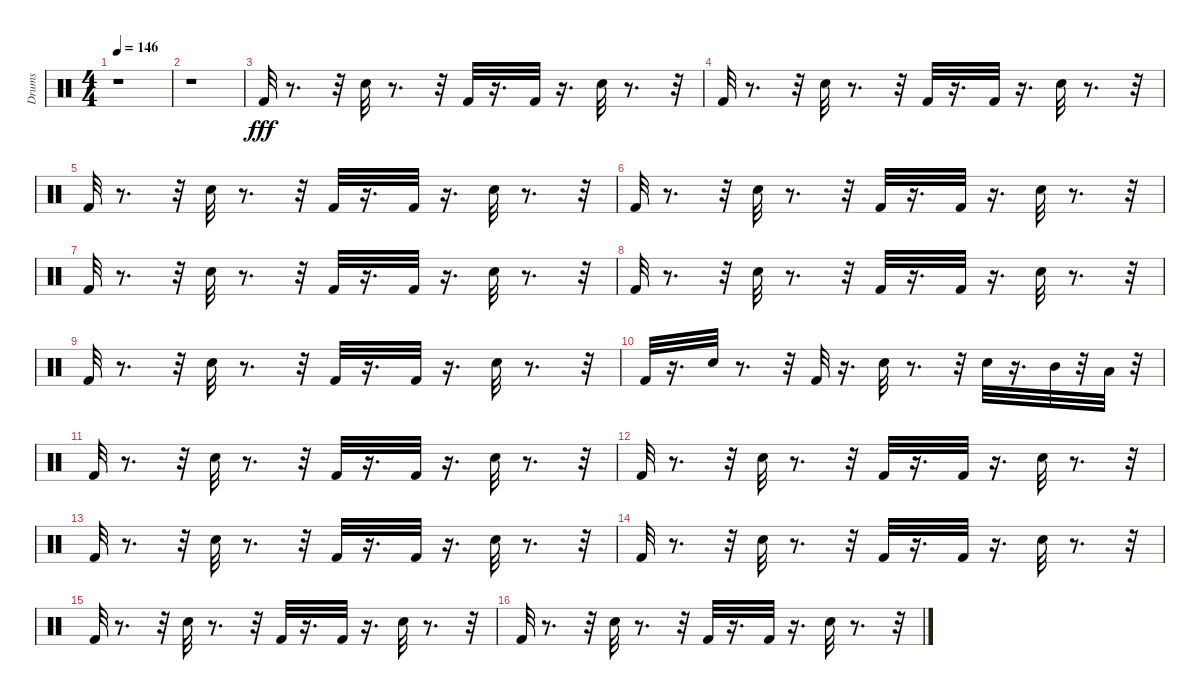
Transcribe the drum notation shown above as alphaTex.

\track ("Drums" "Drums") {instrument percussion}
\staff {score}
\articulation defaults
\ts (4 4)
\tempo 146
\clef neutral
\ks c
r.1{dy fff} |
r.1 |
"Kick (hit) 2".32 r.8{d} r.32 "Snare (hit) 2".32 r.8{d} r.32 "Kick (hit) 2".32 r.16{d} "Kick (hit) 2".32 r.16{d} "Snare (hit) 2".32 r.8{d} r.32 |
"Kick (hit) 2".32 r.8{d} r.32 "Snare (hit) 2".32 r.8{d} r.32 "Kick (hit) 2".32 r.16{d} "Kick (hit) 2".32 r.16{d} "Snare (hit) 2".32 r.8{d} r.32 |
"Kick (hit) 2".32 r.8{d} r.32 "Snare (hit) 2".32 r.8{d} r.32 "Kick (hit) 2".32 r.16{d} "Kick (hit) 2".32 r.16{d} "Snare (hit) 2".32 r.8{d} r.32 |
"Kick (hit) 2".32 r.8{d} r.32 "Snare (hit) 2".32 r.8{d} r.32 "Kick (hit) 2".32 r.16{d} "Kick (hit) 2".32 r.16{d} "Snare (hit) 2".32 r.8{d} r.32 |
"Kick (hit) 2".32 r.8{d} r.32 "Snare (hit) 2".32 r.8{d} r.32 "Kick (hit) 2".32 r.16{d} "Kick (hit) 2".32 r.16{d} "Snare (hit) 2".32 r.8{d} r.32 |
"Kick (hit) 2".32 r.8{d} r.32 "Snare (hit) 2".32 r.8{d} r.32 "Kick (hit) 2".32 r.16{d} "Kick (hit) 2".32 r.16{d} "Snare (hit) 2".32 r.8{d} r.32 |
"Kick (hit) 2".32 r.8{d} r.32 "Snare (hit) 2".32 r.8{d} r.32 "Kick (hit) 2".32 r.16{d} "Kick (hit) 2".32 r.16{d} "Snare (hit) 2".32 r.8{d} r.32 |
"Kick (hit) 2".32 r.16{d} "Snare (hit) 2".32 r.8{d} r.32 "Kick (hit) 2".32 r.16{d} "Snare (hit) 2".32 r.8{d} r.32 "Snare (hit) 2".32 r.16{d} "Mid Tom (hit)".32 r.32 "Low Tom (hit)".32 r.32 |
"Kick (hit) 2".32 r.8{d} r.32 "Snare (hit) 2".32 r.8{d} r.32 "Kick (hit) 2".32 r.16{d} "Kick (hit) 2".32 r.16{d} "Snare (hit) 2".32 r.8{d} r.32 |
"Kick (hit) 2".32 r.8{d} r.32 "Snare (hit) 2".32 r.8{d} r.32 "Kick (hit) 2".32 r.16{d} "Kick (hit) 2".32 r.16{d} "Snare (hit) 2".32 r.8{d} r.32 |
"Kick (hit) 2".32 r.8{d} r.32 "Snare (hit) 2".32 r.8{d} r.32 "Kick (hit) 2".32 r.16{d} "Kick (hit) 2".32 r.16{d} "Snare (hit) 2".32 r.8{d} r.32 |
"Kick (hit) 2".32 r.8{d} r.32 "Snare (hit) 2".32 r.8{d} r.32 "Kick (hit) 2".32 r.16{d} "Kick (hit) 2".32 r.16{d} "Snare (hit) 2".32 r.8{d} r.32 |
"Kick (hit) 2".32 r.8{d} r.32 "Snare (hit) 2".32 r.8{d} r.32 "Kick (hit) 2".32 r.16{d} "Kick (hit) 2".32 r.16{d} "Snare (hit) 2".32 r.8{d} r.32 |
"Kick (hit) 2".32 r.8{d} r.32 "Snare (hit) 2".32 r.8{d} r.32 "Kick (hit) 2".32 r.16{d} "Kick (hit) 2".32 r.16{d} "Snare (hit) 2".32 r.8{d} r.32
